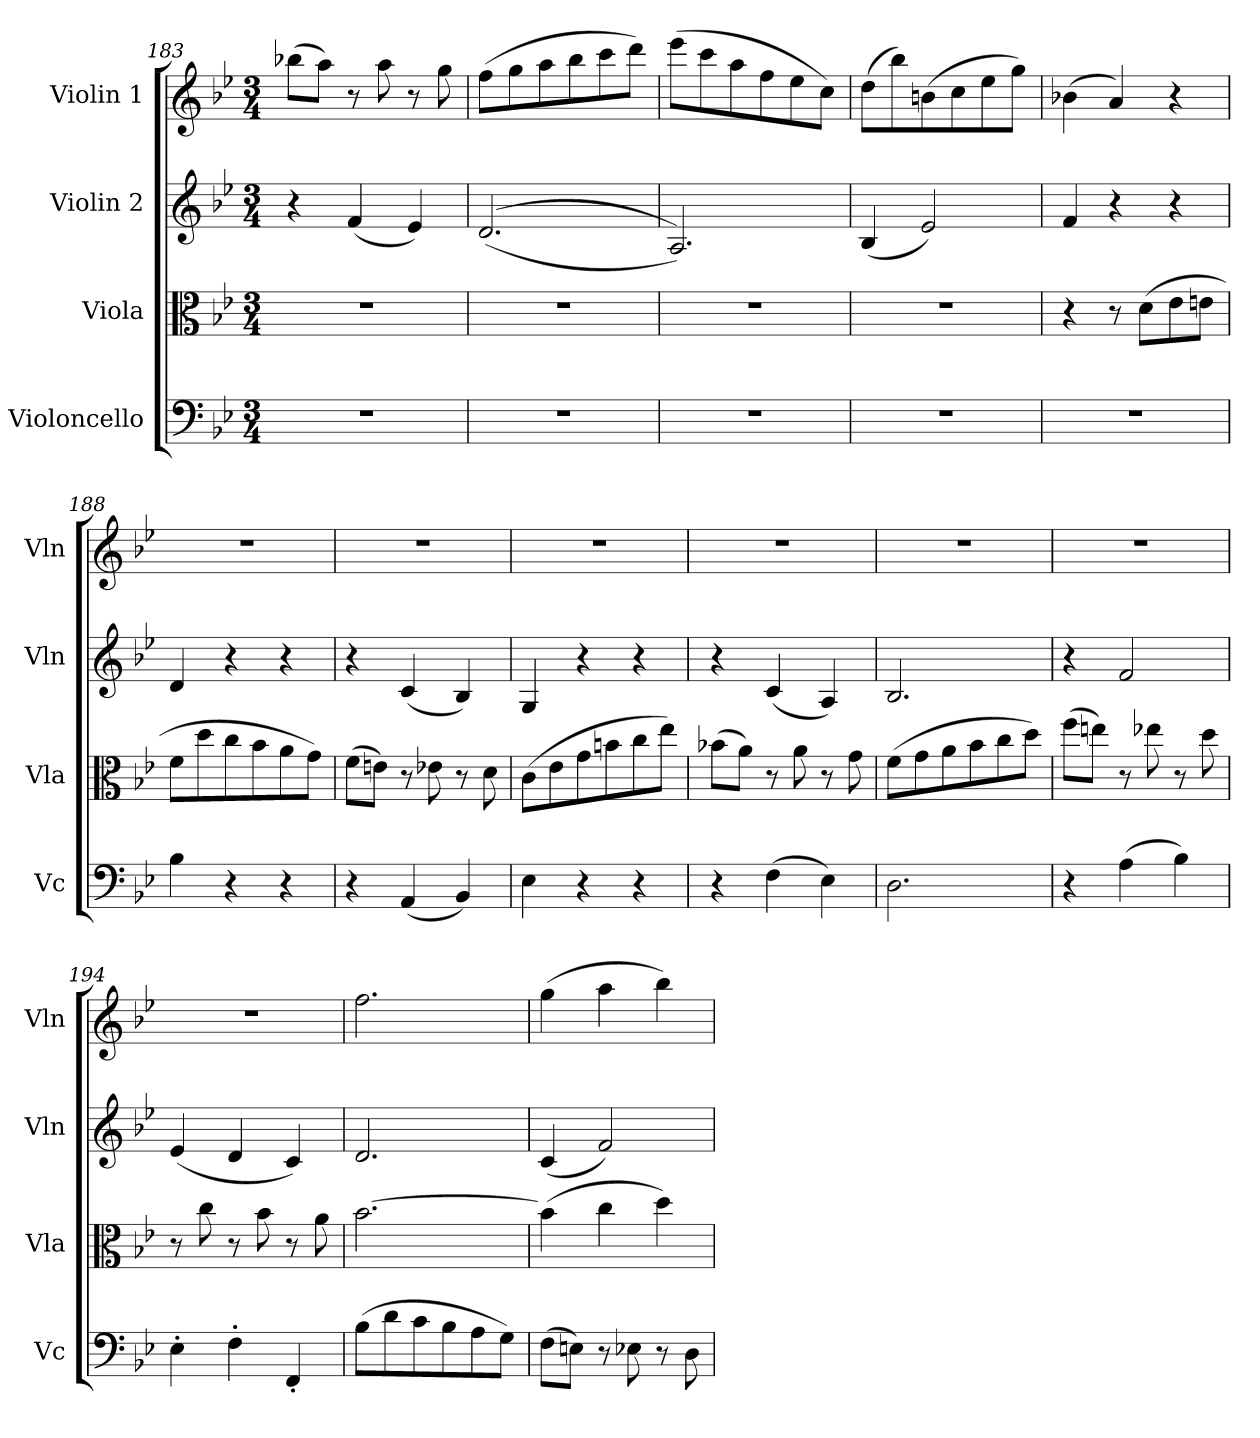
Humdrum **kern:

**kern	**kern	**kern	**kern
*part4	*part3	*part2	*part1
*staff4	*staff3	*staff2	*staff1
*I"Violoncello	*I"Viola	*I"Violin 2	*I"Violin 1
*I'Vc	*I'Vla	*I'Vln	*I'Vln
*clefF4	*clefC3	*clefG2	*clefG2
*k[b-e-]	*k[b-e-]	*k[b-e-]	*k[b-e-]
*M3/4	*M3/4	*M3/4	*M3/4
=183	=183	=183	=183
2.r	2.r	4r	(>8bb-X\L
.	.	.	8aa\J)
.	.	(<4f/	8r
.	.	.	8aa\
.	.	4e-/)	8r
.	.	.	8gg\
!!LO:LB:g=z
=184	=184	=184	=184
2.r	2.r	(<(<2.d/	(>8ff\L
.	.	.	8gg\
.	.	.	8aa\
.	.	.	8bb-\
.	.	.	8ccc\
.	.	.	8ddd\J)
=185	=185	=185	=185
2.r	2.r	2.A/))	(>8eee-\L
.	.	.	8ccc\
.	.	.	8aa\
.	.	.	8ff\
.	.	.	8ee-\
.	.	.	8cc\J)
=186	=186	=186	=186
2.r	2.r	(<4B-/	(>8dd\L
.	.	.	8bb-\)
.	.	2e-/)	(>8bn\
.	.	.	8cc\
.	.	.	8ee-\
.	.	.	8gg\J)
=187	=187	=187	=187
2.r	4r	4f/	(>4b-X\
.	8r	4r	4a/)
.	(>8d\L	.	.
.	8e-\	4r	4r
.	8en\J	.	.
=188	=188	=188	=188
4B-\	8f\L	4d/	2.r
.	8dd\	.	.
4r	8cc\	4r	.
.	8b-\	.	.
4r	8a\	4r	.
.	8g\J)	.	.
=189	=189	=189	=189
4r	(>8f\L	4r	2.r
.	8en\J)	.	.
(<4AA/	8r	(<4c/	.
.	8e-X\	.	.
4BB-/)	8r	4B-/)	.
.	8d\	.	.
=190	=190	=190	=190
4E-\	(>8c\L	4G/	2.r
.	8e-\	.	.
4r	8g\	4r	.
.	8bn\	.	.
4r	8cc\	4r	.
.	8ee-\J)	.	.
=191	=191	=191	=191
4r	(>8b-X\L	4r	2.r
.	8a\J)	.	.
(>4F\	8r	(<4c/	.
.	8a\	.	.
4E-\)	8r	4A/)	.
.	8g\	.	.
=192	=192	=192	=192
2.D\	(>8f\L	2.B-/	2.r
.	8g\	.	.
.	8a\	.	.
.	8b-\	.	.
.	8cc\	.	.
.	8dd\J)	.	.
=193	=193	=193	=193
4r	(>8ff\L	4r	2.r
.	8een\J)	.	.
(>4A\	8r	2f/	.
.	8ee-X\	.	.
4B-\)	8r	.	.
.	8dd\	.	.
!!LO:LB:g=z
=194	=194	=194	=194
4E-'\	8r	(<4e-/	2.r
.	8cc\	.	.
4F'\	8r	4d/	.
.	8b-\	.	.
4FF'/	8r	4c/)	.
.	8a\	.	.
=195	=195	=195	=195
(>8B-\L	[2.b-\	2.d/	2.ff\
8d\	.	.	.
8c\	.	.	.
8B-\	.	.	.
8A\	.	.	.
8G\J)	.	.	.
=196	=196	=196	=196
(>8F\L	(>4b-\]	(<4c/	(>4gg\
8En\J)	.	.	.
8r	4cc\	2f/)	4aa\
8E-X\	.	.	.
8r	4dd\)	.	4bb-\)
8D\	.	.	.
=	=	=	=
*-	*-	*-	*-
